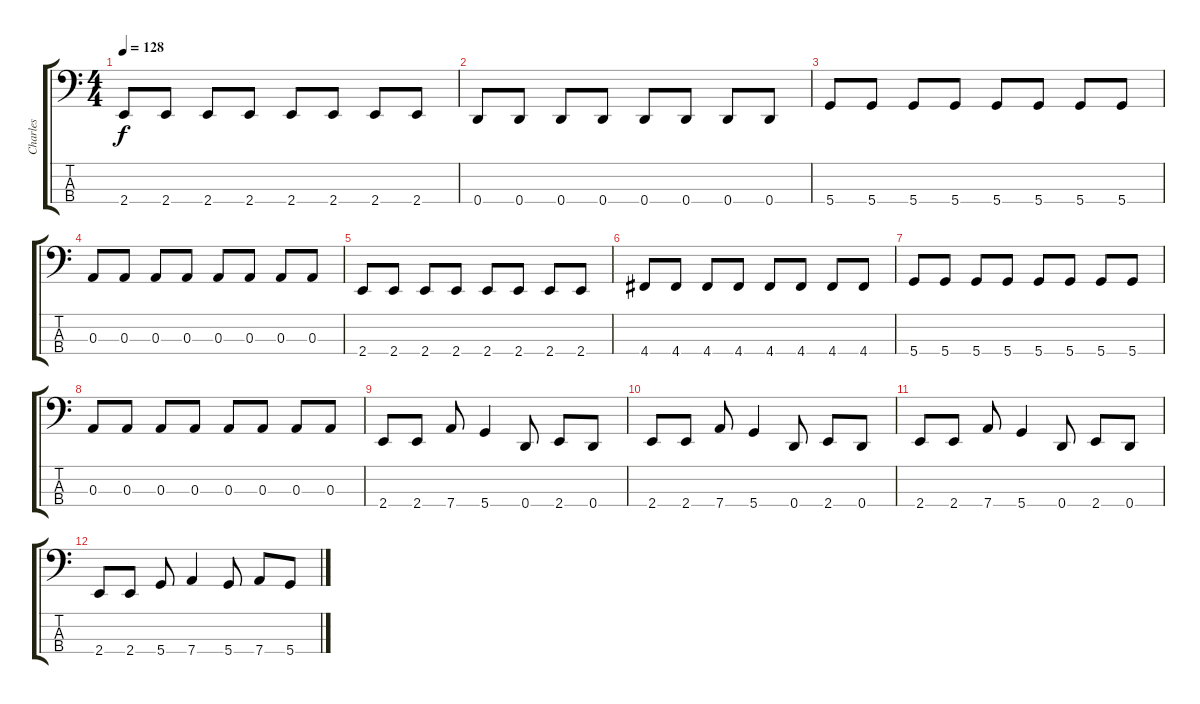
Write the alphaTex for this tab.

\track ("Charles" "Charles") {instrument electricbasspick}
\staff {score tabs}
\tuning (G2 D2 A1 D1) {hide}
\ts (4 4)
\tempo 128
\clef f4
\ks c
2.4.8{dy f} 2.4.8 2.4.8 2.4.8 2.4.8 2.4.8 2.4.8 2.4.8 |
0.4.8 0.4.8 0.4.8 0.4.8 0.4.8 0.4.8 0.4.8 0.4.8 |
5.4.8 5.4.8 5.4.8 5.4.8 5.4.8 5.4.8 5.4.8 5.4.8 |
0.3.8 0.3.8 0.3.8 0.3.8 0.3.8 0.3.8 0.3.8 0.3.8 |
2.4.8 2.4.8 2.4.8 2.4.8 2.4.8 2.4.8 2.4.8 2.4.8 |
4.4.8 4.4.8 4.4.8 4.4.8 4.4.8 4.4.8 4.4.8 4.4.8 |
5.4.8 5.4.8 5.4.8 5.4.8 5.4.8 5.4.8 5.4.8 5.4.8 |
0.3.8 0.3.8 0.3.8 0.3.8 0.3.8 0.3.8 0.3.8 0.3.8 |
2.4.8 2.4.8 7.4.8 5.4.4 0.4.8 2.4.8 0.4.8 |
2.4.8 2.4.8 7.4.8 5.4.4 0.4.8 2.4.8 0.4.8 |
2.4.8 2.4.8 7.4.8 5.4.4 0.4.8 2.4.8 0.4.8 |
2.4.8 2.4.8 5.4.8 7.4.4 5.4.8 7.4.8 5.4.8
